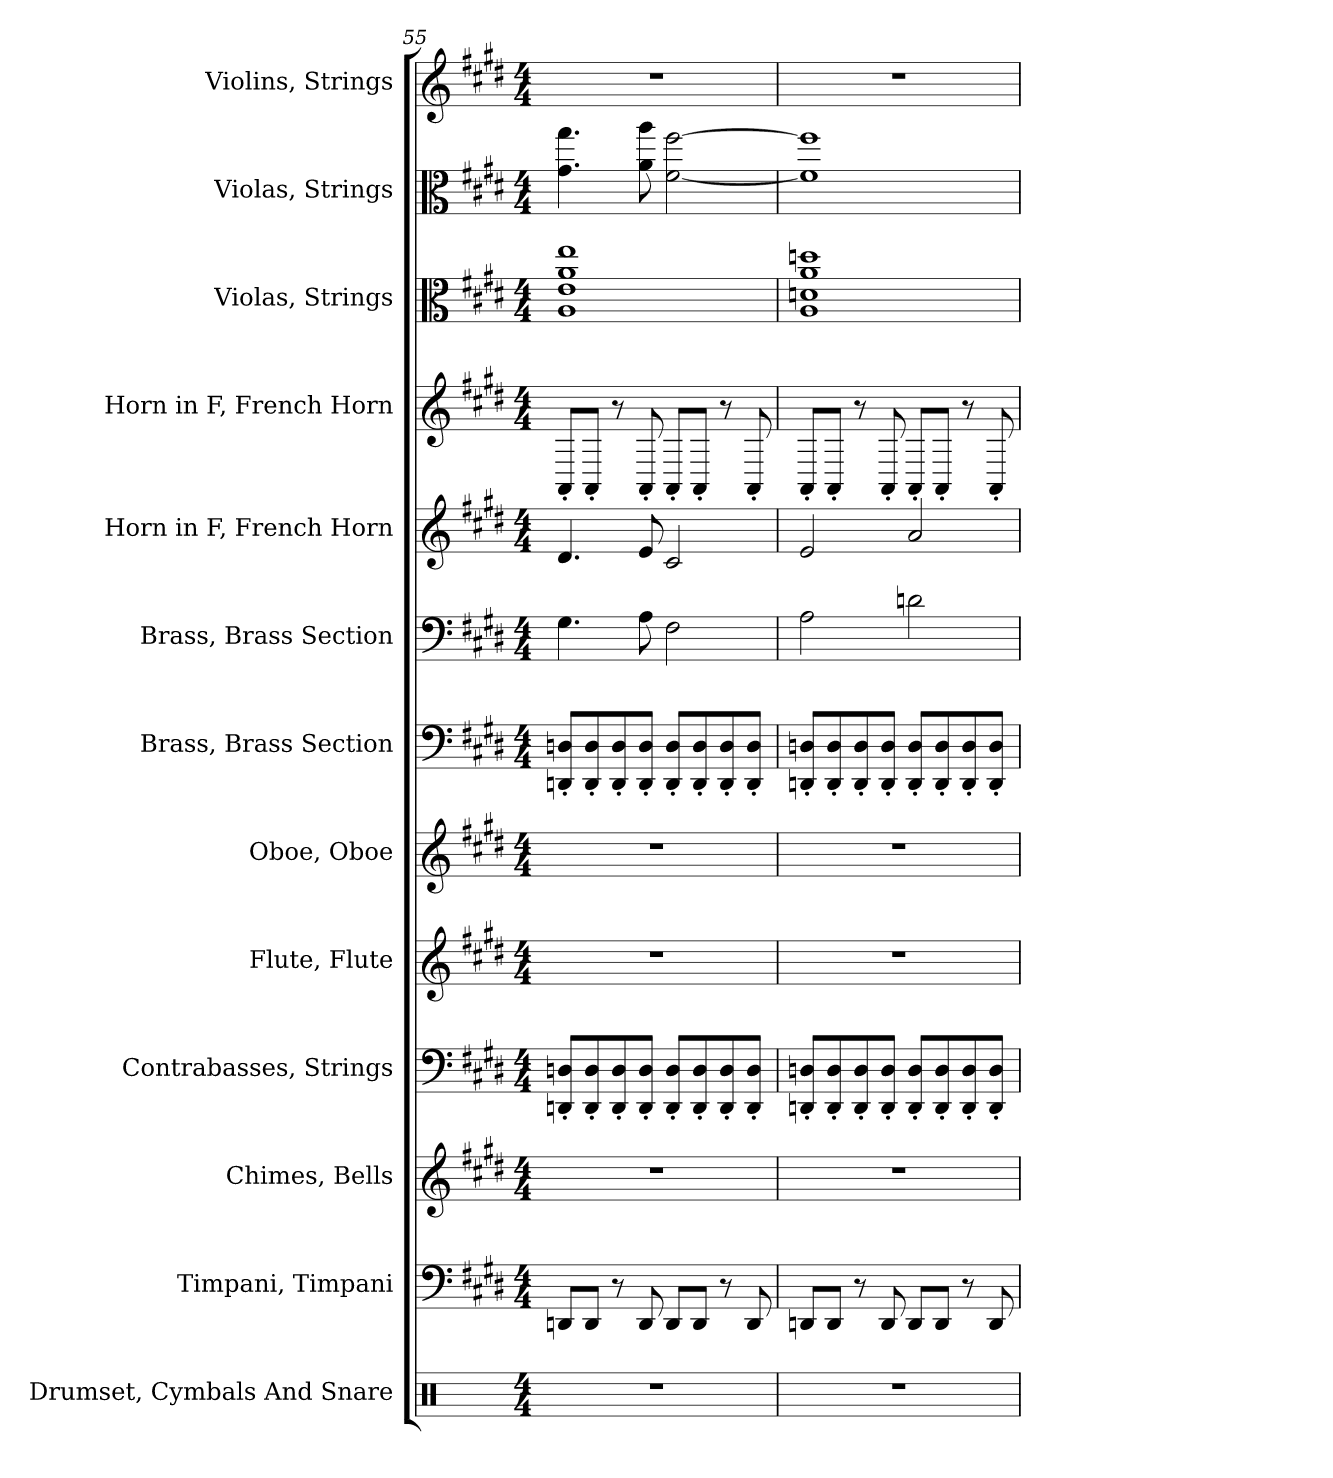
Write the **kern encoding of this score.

**kern	**kern	**kern	**kern	**kern	**kern	**kern	**kern	**kern	**kern	**kern	**kern	**kern
*part13	*part12	*part11	*part10	*part9	*part8	*part7	*part6	*part5	*part4	*part3	*part2	*part1
*staff13	*staff12	*staff11	*staff10	*staff9	*staff8	*staff7	*staff6	*staff5	*staff4	*staff3	*staff2	*staff1
*I"Drumset, Cymbals And Snare	*I"Timpani, Timpani	*I"Chimes, Bells	*I"Contrabasses, Strings	*I"Flute, Flute	*I"Oboe, Oboe	*I"Brass, Brass Section	*I"Brass, Brass Section	*I"Horn in F, French Horn	*I"Horn in F, French Horn	*I"Violas, Strings	*I"Violas, Strings	*I"Violins, Strings
*I'D. Set	*I'Timp.	*I'Cme.	*I'Cbs.	*I'Fl.	*I'Ob.	*I'Br.	*I'Br.	*I'F Hn.	*I'F Hn.	*I'Vlas.	*I'Vlas.	*I'Vlns.
!!LO:PB:g=z
*clefX	*clefF4	*clefG2	*clefF4	*clefG2	*clefG2	*clefF4	*clefF4	*clefG2	*clefG2	*clefC3	*clefC3	*clefG2
*	*	*	*ITrd7c12	*	*	*	*	*ITrd4c7	*ITrd4c7	*	*	*
*k[]	*k[f#c#g#d#]	*k[f#c#g#d#]	*k[f#c#g#d#]	*k[f#c#g#d#]	*k[f#c#g#d#]	*k[f#c#g#d#]	*k[f#c#g#d#]	*k[f#c#g#]	*k[f#c#g#]	*k[f#c#g#d#]	*k[f#c#g#d#]	*k[f#c#g#d#]
*M4/4	*M4/4	*M4/4	*M4/4	*M4/4	*M4/4	*M4/4	*M4/4	*M4/4	*M4/4	*M4/4	*M4/4	*M4/4
=55	=55	=55	=55	=55	=55	=55	=55	=55	=55	=55	=55	=55
1r	8DDn/L	1r	8DDDn/' 8DDn/'L	1r	1r	8DDn/' 8Dn/'L	4.G#\	4.G#/	8DD'/L	1A 1e 1a 1ee	4.g#\ 4.gg#\	1r
.	8DD/J	.	8DDD/' 8DD/'	.	.	8DD/' 8D/'	.	.	8DD'/J	.	.	.
.	8r	.	8DDD/' 8DD/'	.	.	8DD/' 8D/'	.	.	8r	.	.	.
.	8DD/	.	8DDD/' 8DD/'J	.	.	8DD/' 8D/'J	8A\	8A/	8DD'/	.	8a\ 8aa\	.
.	8DD/L	.	8DDD/' 8DD/'L	.	.	8DD/' 8D/'L	2F#\	2F#/	8DD'/L	.	[2f#\ [2ff#\	.
.	8DD/J	.	8DDD/' 8DD/'	.	.	8DD/' 8D/'	.	.	8DD'/J	.	.	.
.	8r	.	8DDD/' 8DD/'	.	.	8DD/' 8D/'	.	.	8r	.	.	.
.	8DD/	.	8DDD/' 8DD/'J	.	.	8DD/' 8D/'J	.	.	8DD'/	.	.	.
=56	=56	=56	=56	=56	=56	=56	=56	=56	=56	=56	=56	=56
1r	8DDn/L	1r	8DDDn/' 8DDn/'L	1r	1r	8DDn/' 8Dn/'L	2A\	2A/	8DD'/L	1A 1dn 1a 1ddn	1f#] 1ff#]	1r
.	8DD/J	.	8DDD/' 8DD/'	.	.	8DD/' 8D/'	.	.	8DD'/J	.	.	.
.	8r	.	8DDD/' 8DD/'	.	.	8DD/' 8D/'	.	.	8r	.	.	.
.	8DD/	.	8DDD/' 8DD/'J	.	.	8DD/' 8D/'J	.	.	8DD'/	.	.	.
.	8DD/L	.	8DDD/' 8DD/'L	.	.	8DD/' 8D/'L	2dn\	2d/	8DD'/L	.	.	.
.	8DD/J	.	8DDD/' 8DD/'	.	.	8DD/' 8D/'	.	.	8DD'/J	.	.	.
.	8r	.	8DDD/' 8DD/'	.	.	8DD/' 8D/'	.	.	8r	.	.	.
.	8DD/	.	8DDD/' 8DD/'J	.	.	8DD/' 8D/'J	.	.	8DD'/	.	.	.
=	=	=	=	=	=	=	=	=	=	=	=	=
*-	*-	*-	*-	*-	*-	*-	*-	*-	*-	*-	*-	*-
